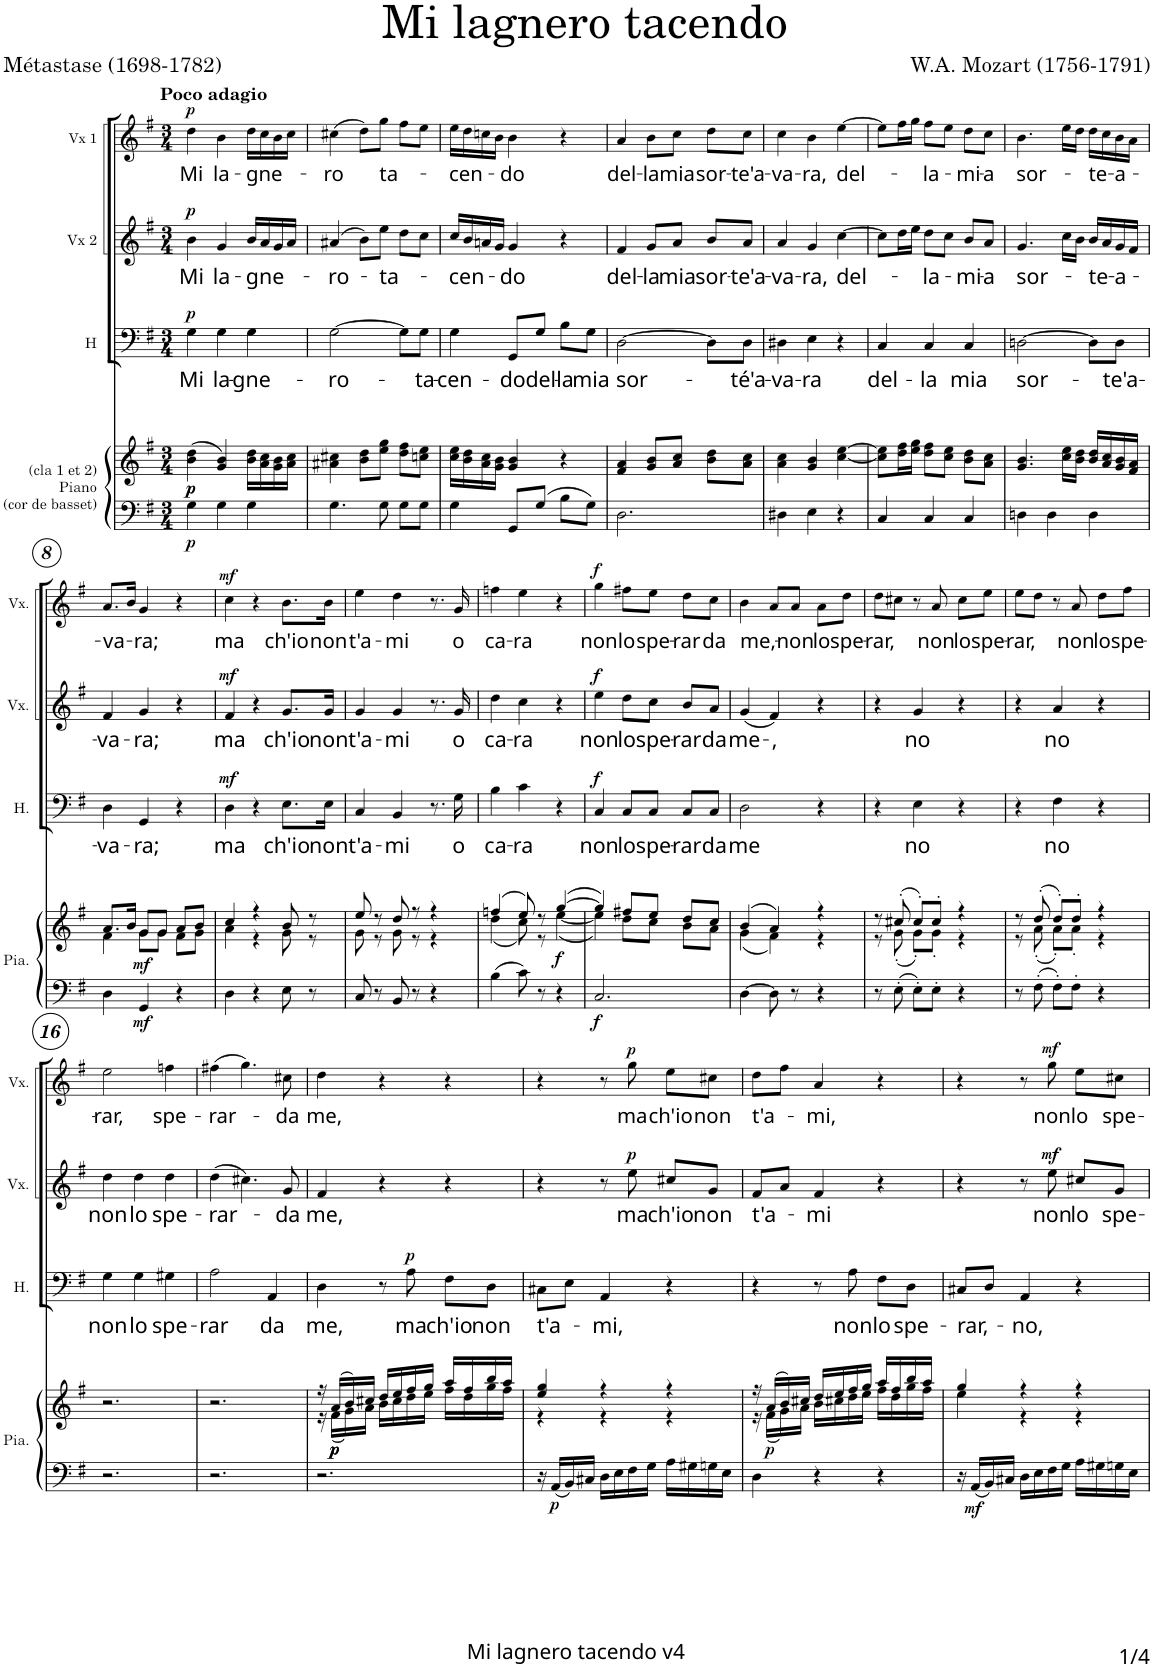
**kern	**kern	**dynam	**kern	**text	**dynam	**kern	**text	**dynam	**kern	**text	**dynam
*part4	*part4	*part4	*part3	*part3	*part3	*part2	*part2	*part2	*part1	*part1	*part1
*staff5	*staff4	*staff4/5	*staff3	*staff3	*staff3	*staff2	*staff2	*staff2	*staff1	*staff1	*staff1
*I"(cla 1 et 2) Piano (cor de basset)	*	*	*I"H	*	*	*I"Vx 2	*	*	*I"Vx 1	*	*
*I'Pia.	*	*	*I'H.	*	*	*I'Vx.	*	*	*I'Vx.	*	*
*	*	*	*	*	*	*	*	*	*stria5	*	*
*clefF4	*clefG2	*	*clefF4	*	*	*clefG2	*	*	*clefG2	*	*
*	*	*	*Trd7c12	*	*	*	*	*	*	*	*
*k[f#]	*k[f#]	*	*k[f#]	*	*	*k[f#]	*	*	*k[f#]	*	*
*M3/4	*M3/4	*	*M3/4	*	*	*M3/4	*	*	*M3/4	*	*
=1	=1	=1	=1	=1	=1	=1	=1	=1	=1	=1	=1
!	!	!	!	!	!	!	!	!	!LO:TX:a:B:t=Poco adagio	!	!
!	!	!LO:DY:b=2	!	!LO:LY:b	!	!	!LO:LY:b	!	!	!LO:LY:b	!
!	!	!LO:DY:n=1:b	!	!	!	!	!	!	!	!	!
!	!	!LO:DY:n=2:b	!	!	!LO:DY:a	!	!	!LO:DY:a	!	!	!LO:DY:a
4G\	(4b\ 4dd\	p p p	4G\	Mi	p	4b\	Mi	p	4dd\	Mi	p
!	!	!	!	!LO:LY:b	!	!	!LO:LY:b	!	!	!LO:LY:b	!
4G\	4g/ 4b/)	.	4G\	la-	.	4g/	la-	.	4b\	la-	.
!	!	!	!	!LO:LY:b	!	!	!LO:LY:b	!	!	!LO:LY:b	!
4G\	16b\ 16dd\LL	.	4G\	-gne-	.	16b/LL	-gne-	.	16dd\LL	-gne-	.
.	16a\ 16cc\	.	.	.	.	16a/	.	.	16cc\	.	.
.	16g\ 16b\	.	.	.	.	16g/	.	.	16b\	.	.
.	16a\ 16cc\JJ	.	.	.	.	16a/JJ	.	.	16cc\JJ	.	.
=2	=2	=2	=2	=2	=2	=2	=2	=2	=2	=2	=2
!	!	!	!	!LO:LY:b	!	!	!LO:LY:b	!	!	!LO:LY:b	!
4.G\	4a#X\ 4cc#X\	.	[2G\	-ro-	.	(4a#X/	-ro-	.	(4cc#X\	-ro	.
.	8b\ 8dd\L	.	.	.	.	8b\L)	.	.	8dd\L)	.	.
!	!	!	!	!	!	!	!LO:LY:b	!	!	!LO:LY:b	!
8G\	8ee\ 8gg\J	.	.	.	.	8ee\J	-ta-	.	8gg\J	ta-	.
8G\L	8dd\ 8ff#\L	.	8G\L]	.	.	8dd\L	.	.	8ff#\L	.	.
!	!	!	!	!LO:LY:b	!	!	!	!	!	!	!
8G\J	8ccn\ 8ee\J	.	8G\J	-ta-	.	8cc\J	.	.	8ee\J	.	.
=3	=3	=3	=3	=3	=3	=3	=3	=3	=3	=3	=3
!	!	!	!	!LO:LY:b	!	!	!LO:LY:b	!	!	!LO:LY:b	!
4G\	16cc\ 16ee\LL	.	4G\	-cen-	.	16cc/LL	-cen-	.	16ee\LL	-cen-	.
.	16b\ 16dd\	.	.	.	.	16b/	.	.	16dd\	.	.
.	16a\ 16cc\	.	.	.	.	16an/	.	.	16ccn\	.	.
.	16g\ 16b\JJ	.	.	.	.	16g/JJ	.	.	16b\JJ	.	.
!	!	!	!	!LO:LY:b	!	!	!LO:LY:b	!	!	!LO:LY:b	!
8GG/L	4g/ 4b/	.	8GG/L	-do	.	4g/	-do	.	4b\	-do	.
!	!	!	!	!LO:LY:b	!	!	!	!	!	!	!
8G/J	.	.	8G/J	del-	.	.	.	.	.	.	.
!	!	!	!	!LO:LY:b	!	!	!	!	!	!	!
8B\L	4r	.	8B\L	-la	.	4r	.	.	4r	.	.
!	!	!	!	!LO:LY:b	!	!	!	!	!	!	!
8G\J	.	.	8G\J	mia	.	.	.	.	.	.	.
=4	=4	=4	=4	=4	=4	=4	=4	=4	=4	=4	=4
!	!	!	!	!LO:LY:b	!	!	!LO:LY:b	!	!	!LO:LY:b	!
2.D\	4f#/ 4a/	.	[2D\	sor-	.	4f#/	del-	.	4a/	del-	.
!	!	!	!	!	!	!	!LO:LY:b	!	!	!LO:LY:b	!
.	8g/ 8b/L	.	.	.	.	8g/L	-la	.	8b\L	-la	.
!	!	!	!	!	!	!	!LO:LY:b	!	!	!LO:LY:b	!
.	8a/ 8cc/J	.	.	.	.	8a/J	mia	.	8cc\J	mia	.
!	!	!	!	!	!	!	!LO:LY:b	!	!	!LO:LY:b	!
.	8b\ 8dd\L	.	8D\L]	.	.	8b/L	sor-	.	8dd\L	sor-	.
!	!	!	!	!LO:LY:b	!	!	!LO:LY:b	!	!	!LO:LY:b	!
.	8a\ 8cc\J	.	8D\J	-té'a-	.	8a/J	-te'a-	.	8cc\J	-te'a-	.
=5	=5	=5	=5	=5	=5	=5	=5	=5	=5	=5	=5
!	!	!	!	!LO:LY:b	!	!	!LO:LY:b	!	!	!LO:LY:b	!
4D#X\	4a\ 4cc\	.	4D#X\	-va-	.	4a/	-va-	.	4cc\	-va-	.
!	!	!	!	!LO:LY:b	!	!	!LO:LY:b	!	!	!LO:LY:b	!
4E\	4g/ 4b/	.	4E\	-ra	.	4g/	-ra,	.	4b\	-ra,	.
!	!	!	!	!	!	!	!LO:LY:b	!	!	!LO:LY:b	!
4r	[4cc\ [4ee\	.	4r	.	.	[4cc\	del-	.	[4ee\	del-	.
=6	=6	=6	=6	=6	=6	=6	=6	=6	=6	=6	=6
!	!	!	!	!LO:LY:b	!	!	!	!	!	!	!
4C/	8cc\] 8ee\]L	.	4C/	del-	.	8cc\L]	.	.	8ee\L]	.	.
.	16dd\ 16ff#\L	.	.	.	.	16dd\L	.	.	16ff#\L	.	.
.	16ee\ 16gg\JJ	.	.	.	.	16ee\JJ	.	.	16gg\JJ	.	.
!	!	!	!	!LO:LY:b	!	!	!LO:LY:b	!	!	!LO:LY:b	!
4C/	8dd\ 8ff#\L	.	4C/	-la	.	8dd\L	-la-	.	8ff#\L	-la-	.
.	8cc\ 8ee\J	.	.	.	.	8cc\J	.	.	8ee\J	.	.
!	!	!	!	!LO:LY:b	!	!	!LO:LY:b	!	!	!LO:LY:b	!
4C/	8b\ 8dd\L	.	4C/	mia	.	8b/L	-mi-	.	8dd\L	-mi-	.
!	!	!	!	!	!	!	!LO:LY:b	!	!	!LO:LY:b	!
.	8a\ 8cc\J	.	.	.	.	8a/J	-a	.	8cc\J	-a	.
=7	=7	=7	=7	=7	=7	=7	=7	=7	=7	=7	=7
!	!	!	!	!LO:LY:b	!	!	!LO:LY:b	!	!	!LO:LY:b	!
4Dn\	4.g/ 4.b/	.	[2Dn\	sor-	.	4.g/	sor-	.	4.b\	sor-	.
4D\	.	.	.	.	.	.	.	.	.	.	.
.	16cc\ 16ee\LL	.	.	.	.	16cc\LL	.	.	16ee\LL	.	.
.	16b\ 16dd\JJ	.	.	.	.	16b\JJ	.	.	16dd\JJ	.	.
!	!	!	!	!	!	!	!LO:LY:b	!	!	!LO:LY:b	!
4D\	16b/ 16dd/LL	.	8D\L]	.	.	16b/LL	-te-	.	16dd\LL	-te-	.
.	16a/ 16cc/	.	.	.	.	16a/	.	.	16cc\	.	.
!	!	!	!	!LO:LY:b	!	!	!LO:LY:b	!	!	!LO:LY:b	!
.	16g/ 16b/	.	8D\J	-te'a-	.	16g/	-a-	.	16b\	a-	.
.	16f#/ 16a/JJ	.	.	.	.	16f#/JJ	.	.	16a\JJ	.	.
!!LO:LB:g=z
=8	=8	=8	=8	=8	=8	=8	=8	=8	=8	=8	=8
*	*^	*	*	*	*	*	*	*	*	*	*
!	!	!	!	!	!LO:LY:b	!	!	!LO:LY:b	!	!	!LO:LY:b	!
4D\	8.a/L	4f#\	.	4D\	-va-	.	4f#/	-va-	.	8.a/L	-va-	.
.	16b/Jk	.	.	.	.	.	.	.	.	16b/Jk	.	.
!	!	!	!LO:DY:b=2	!	!LO:LY:b	!	!	!LO:LY:b	!	!	!LO:LY:b	!
!	!	!	!LO:DY:n=1:b	!	!	!	!	!	!	!	!	!
4GG/	8g/L	8g\L	mf mf	4GG/	-ra;	.	4g/	-ra;	.	4g/	ra;	.
.	8g/J	8g\J	.	.	.	.	.	.	.	.	.	.
4r	8a/L	8f#\L	.	4r	.	.	4r	.	.	4r	.	.
.	8b/J	8g\J	.	.	.	.	.	.	.	.	.	.
=9	=9	=9	=9	=9	=9	=9	=9	=9	=9	=9	=9	=9
!	!	!	!	!	!LO:LY:b	!LO:DY:a	!	!LO:LY:b	!LO:DY:a	!	!LO:LY:b	!LO:DY:a
4D\	4cc/	4a\	.	4D\	ma	mf	4f#/	ma	mf	4cc\	ma	mf
4r	4r	4r	.	4r	.	.	4r	.	.	4r	.	.
!	!	!	!	!	!LO:LY:b	!	!	!LO:LY:b	!	!	!LO:LY:b	!
8E\	8b/	8g\	.	8.E\L	ch'io	.	8.g/L	ch'io	.	8.b\L	ch'io	.
8r	8r	8r	.	.	.	.	.	.	.	.	.	.
!	!	!	!	!	!LO:LY:b	!	!	!LO:LY:b	!	!	!LO:LY:b	!
.	.	.	.	16E\Jk	non	.	16g/Jk	non	.	16b\Jk	non	.
=10	=10	=10	=10	=10	=10	=10	=10	=10	=10	=10	=10	=10
!	!	!	!	!	!LO:LY:b	!	!	!LO:LY:b	!	!	!LO:LY:b	!
8C/	8ee/	8g\	.	4C/	t'a-	.	4g/	t'a-	.	4ee\	t'a-	.
8r	8r	8r	.	.	.	.	.	.	.	.	.	.
!	!	!	!	!	!LO:LY:b	!	!	!LO:LY:b	!	!	!LO:LY:b	!
8BB/	8dd/	8g\	.	4BB/	-mi	.	4g/	-mi	.	4dd\	-mi	.
8r	8r	8r	.	.	.	.	.	.	.	.	.	.
4r	4r	4r	.	8.r	.	.	8.r	.	.	8.r	.	.
!	!	!	!	!	!LO:LY:b	!	!	!LO:LY:b	!	!	!LO:LY:b	!
.	.	.	.	16G\	o	.	16g/	o	.	16g/	o	.
=11	=11	=11	=11	=11	=11	=11	=11	=11	=11	=11	=11	=11
!	!	!	!	!	!LO:LY:b	!	!	!LO:LY:b	!	!	!LO:LY:b	!
4B\	(4ffn/	(4dd\	.	4B\	ca-	.	4dd\	ca-	.	4ffn\	ca-	.
!	!	!	!	!	!LO:LY:b	!	!	!LO:LY:b	!	!	!LO:LY:b	!
8c\	8ee/)	8cc\)	.	4c\	-ra	.	4cc\	-ra	.	4ee\	-ra	.
8r	8r	8r	.	.	.	.	.	.	.	.	.	.
!	!	!	!LO:DY:b	!	!	!	!	!	!	!	!	!
4r	([4gg/	([4ee\	f	4r	.	.	4r	.	.	4r	.	.
=12	=12	=12	=12	=12	=12	=12	=12	=12	=12	=12	=12	=12
!	!	!	!LO:DY:b=2	!	!LO:LY:b	!LO:DY:a	!	!LO:LY:b	!LO:DY:a	!	!LO:LY:b	!LO:DY:a
2.C/	4gg/])	4ee\])	f	4C/	non	f	4ee\	non	f	4gg\	non	f
!	!	!	!	!	!LO:LY:b	!	!	!LO:LY:b	!	!	!LO:LY:b	!
.	8ff#X/L	8dd\L	.	8C/L	lo	.	8dd\L	lo	.	8ff#X\L	lo	.
!	!	!	!	!	!LO:LY:b	!	!	!LO:LY:b	!	!	!LO:LY:b	!
.	8ee/J	8cc\J	.	8C/J	spe-	.	8cc\J	spe-	.	8ee\J	spe-	.
!	!	!	!	!	!LO:LY:b	!	!	!LO:LY:b	!	!	!LO:LY:b	!
.	8dd/L	8b\L	.	8C/L	-rar	.	8b/L	-rar	.	8dd\L	-rar	.
!	!	!	!	!	!LO:LY:b	!	!	!LO:LY:b	!	!	!LO:LY:b	!
.	8cc/J	8a\J	.	8C/J	da	.	8a/J	da	.	8cc\J	da	.
=13	=13	=13	=13	=13	=13	=13	=13	=13	=13	=13	=13	=13
!	!	!	!	!	!LO:LY:b	!	!	!LO:LY:b	!	!	!LO:LY:b	!
[4D\	(4b/	(4g\	.	2D\	me	.	(4g/	me-	.	4b\	me,-	.
!	!	!	!	!	!	!	!	!LO:LY:b	!	!	!	!
8D\]	4a/)	4f#\)	.	.	.	.	4f#/)	-,	.	8a/L	.	.
!	!	!	!	!	!	!	!	!	!	!	!LO:LY:b	!
8r	.	.	.	.	.	.	.	.	.	8a/J	-non	.
!	!	!	!	!	!	!	!	!	!	!	!LO:LY:b	!
4r	4r	4r	.	4r	.	.	4r	.	.	8a\L	lo	.
!	!	!	!	!	!	!	!	!	!	!	!LO:LY:b	!
.	.	.	.	.	.	.	.	.	.	8dd\J	spe-	.
=14	=14	=14	=14	=14	=14	=14	=14	=14	=14	=14	=14	=14
!	!	!	!	!	!	!	!	!	!	!	!LO:LY:b	!
8r	8r	8r	.	4r	.	.	4r	.	.	8dd\L	-rar,	.
8E'\	(8cc#X'/	(8g'\	.	.	.	.	.	.	.	8cc#X\J	.	.
!	!	!	!	!	!LO:LY:b	!	!	!LO:LY:b	!	!	!	!
8E'\L	8cc#'/L)	8g'\L)	.	4E\	no	.	4g/	no	.	8r	.	.
!	!	!	!	!	!	!	!	!	!	!	!LO:LY:b	!
8E'\J	8cc#'/J	8g'\J	.	.	.	.	.	.	.	8a/	non	.
!	!	!	!	!	!	!	!	!	!	!	!LO:LY:b	!
4r	4r	4r	.	4r	.	.	4r	.	.	8cc#\L	lo	.
!	!	!	!	!	!	!	!	!	!	!	!LO:LY:b	!
.	.	.	.	.	.	.	.	.	.	8ee\J	spe-	.
=15	=15	=15	=15	=15	=15	=15	=15	=15	=15	=15	=15	=15
!	!	!	!	!	!	!	!	!	!	!	!LO:LY:b	!
8r	8r	8r	.	4r	.	.	4r	.	.	8ee\L	-rar,	.
8F#'\	(8dd'/	(8a'\	.	.	.	.	.	.	.	8dd\J	.	.
!	!	!	!	!	!LO:LY:b	!	!	!LO:LY:b	!	!	!	!
8F#'\L	8dd'/L)	8a'\L)	.	4F#\	no	.	4a/	no	.	8r	.	.
!	!	!	!	!	!	!	!	!	!	!	!LO:LY:b	!
8F#'\J	8dd'/J	8a'\J	.	.	.	.	.	.	.	8a/	non	.
!	!	!	!	!	!	!	!	!	!	!	!LO:LY:b	!
4r	4r	4r	.	4r	.	.	4r	.	.	8dd\L	lo	.
!	!	!	!	!	!	!	!	!	!	!	!LO:LY:b	!
.	.	.	.	.	.	.	.	.	.	8ff#\J	spe-	.
*	*v	*v	*	*	*	*	*	*	*	*	*	*
!!LO:LB:g=z
=16	=16	=16	=16	=16	=16	=16	=16	=16	=16	=16	=16
!	!	!	!	!LO:LY:b	!	!	!LO:LY:b	!	!	!LO:LY:b	!
2.r	2.r	.	4G\	non	.	4dd\	non	.	2ee\	-rar,	.
!	!	!	!	!LO:LY:b	!	!	!LO:LY:b	!	!	!	!
.	.	.	4G\	lo	.	4dd\	lo	.	.	.	.
!	!	!	!	!LO:LY:b	!	!	!LO:LY:b	!	!	!LO:LY:b	!
.	.	.	4G#X\	spe-	.	4dd\	spe-	.	4ffn\	spe-	.
=17	=17	=17	=17	=17	=17	=17	=17	=17	=17	=17	=17
!	!	!	!	!LO:LY:b	!	!	!LO:LY:b	!	!	!LO:LY:b	!
2.r	2.r	.	2A\	-rar	.	(4dd\	-rar-	.	(4ff#X\	-rar-	.
.	.	.	.	.	.	4.cc#X\)	.	.	4.gg\)	.	.
!	!	!	!	!LO:LY:b	!	!	!	!	!	!	!
.	.	.	4AA/	da	.	.	.	.	.	.	.
!	!	!	!	!	!	!	!LO:LY:b	!	!	!LO:LY:b	!
.	.	.	.	.	.	8g/	-da	.	8cc#X\	-da	.
=18	=18	=18	=18	=18	=18	=18	=18	=18	=18	=18	=18
*	*^	*	*	*	*	*	*	*	*	*	*
!	!	!	!	!	!LO:LY:b	!	!	!LO:LY:b	!	!	!LO:LY:b	!
2.r	16r	16r	.	4D\	me,	.	4f#/	me,	.	4dd\	me,	.
!	!	!	!LO:DY:b	!	!	!	!	!	!	!	!	!
!	!	!	!LO:DY:n=1:b	!	!	!	!	!	!	!	!	!
!	!	!	!LO:DY:n=2:b	!	!	!	!	!	!	!	!	!
.	(16a/LL	(16f#\LL	p p p	.	.	.	.	.	.	.	.	.
.	16b/)	16g\)	.	.	.	.	.	.	.	.	.	.
.	16cc#X/JJ	16a\JJ	.	.	.	.	.	.	.	.	.	.
.	16dd/LL	16b\LL	.	8r	.	.	4r	.	.	4r	.	.
.	16ee/	16cc#\	.	.	.	.	.	.	.	.	.	.
!	!	!	!	!	!LO:LY:b	!LO:DY:a	!	!	!	!	!	!
.	16ff#/	16dd\	.	8A\	ma	p	.	.	.	.	.	.
.	16gg/JJ	16ee\JJ	.	.	.	.	.	.	.	.	.	.
!	!	!	!	!	!LO:LY:b	!	!	!	!	!	!	!
.	16aa/LL	16ff#\LL	.	8F#\L	ch'io	.	4r	.	.	4r	.	.
.	16ff#/	16dd\	.	.	.	.	.	.	.	.	.	.
!	!	!	!	!	!LO:LY:b	!	!	!	!	!	!	!
.	16bb/	16gg\	.	8D\J	non	.	.	.	.	.	.	.
.	16aa/JJ	16ff#\JJ	.	.	.	.	.	.	.	.	.	.
=19	=19	=19	=19	=19	=19	=19	=19	=19	=19	=19	=19	=19
!	!	!	!	!	!LO:LY:b	!	!	!	!	!	!	!
16r	4ee/ 4gg/	4r	.	8C#X\L	t'a-	.	4r	.	.	4r	.	.
!	!	!	!LO:DY:b=2	!	!	!	!	!	!	!	!	!
16AA/LL	.	.	p	.	.	.	.	.	.	.	.	.
16BB/	.	.	.	8E\J	.	.	.	.	.	.	.	.
16C#X/JJ	.	.	.	.	.	.	.	.	.	.	.	.
!	!	!	!	!	!LO:LY:b	!	!	!	!	!	!	!
16D\LL	4r	4r	.	4AA/	-mi,	.	8r	.	.	8r	.	.
16E\	.	.	.	.	.	.	.	.	.	.	.	.
!	!	!	!	!	!	!	!	!LO:LY:b	!LO:DY:a	!	!LO:LY:b	!LO:DY:a
16F#\	.	.	.	.	.	.	8ee\	ma	p	8gg\	ma	p
16G\JJ	.	.	.	.	.	.	.	.	.	.	.	.
!	!	!	!	!	!	!	!	!LO:LY:b	!	!	!LO:LY:b	!
16A\LL	4r	4r	.	4r	.	.	8cc#X/L	ch'io	.	8ee\L	ch'io	.
16G#X\	.	.	.	.	.	.	.	.	.	.	.	.
!	!	!	!	!	!	!	!	!LO:LY:b	!	!	!LO:LY:b	!
16Gn\	.	.	.	.	.	.	8g/J	non	.	8cc#X\J	non	.
16E\JJ	.	.	.	.	.	.	.	.	.	.	.	.
=20	=20	=20	=20	=20	=20	=20	=20	=20	=20	=20	=20	=20
!	!	!	!	!	!	!	!	!LO:LY:b	!	!	!LO:LY:b	!
4D\	16r	16r	.	4r	.	.	8f#/L	t'a-	.	8dd\L	t'a-	.
!	!	!	!LO:DY:b	!	!	!	!	!	!	!	!	!
.	(16a/LL	(16f#\LL	p	.	.	.	.	.	.	.	.	.
.	16b/)	16g\)	.	.	.	.	8a/J	.	.	8ff#\J	.	.
.	16cc#X/JJ	16a\JJ	.	.	.	.	.	.	.	.	.	.
!	!	!	!	!	!	!	!	!LO:LY:b	!	!	!LO:LY:b	!
4r	16dd/LL	16b\LL	.	8r	.	.	4f#/	-mi	.	4a/	-mi,	.
.	16ee/	16cc#X\	.	.	.	.	.	.	.	.	.	.
!	!	!	!	!	!LO:LY:b	!	!	!	!	!	!	!
.	16ff#/	16dd\	.	8A\	non	.	.	.	.	.	.	.
.	16gg/JJ	16ee\JJ	.	.	.	.	.	.	.	.	.	.
!	!	!	!	!	!LO:LY:b	!	!	!	!	!	!	!
4r	16aa/LL	16ff#\LL	.	8F#\L	lo	.	4r	.	.	4r	.	.
.	16ff#/	16dd\	.	.	.	.	.	.	.	.	.	.
!	!	!	!	!	!LO:LY:b	!	!	!	!	!	!	!
.	16bb/	16gg\	.	8D\J	spe-	.	.	.	.	.	.	.
.	16aa/JJ	16ff#\JJ	.	.	.	.	.	.	.	.	.	.
=21	=21	=21	=21	=21	=21	=21	=21	=21	=21	=21	=21	=21
!	!	!	!	!	!LO:LY:b	!	!	!	!	!	!	!
16r	4gg/	4ee\	.	8C#X/L	-rar,-	.	4r	.	.	4r	.	.
!	!	!	!LO:DY:b=2	!	!	!	!	!	!	!	!	!
16AA/LL	.	.	mf	.	.	.	.	.	.	.	.	.
16BB/	.	.	.	8D/J	.	.	.	.	.	.	.	.
16C#X/JJ	.	.	.	.	.	.	.	.	.	.	.	.
!	!	!	!	!	!LO:LY:b	!	!	!	!	!	!	!
16D\LL	4r	4r	.	4AA/	-no,	.	8r	.	.	8r	.	.
16E\	.	.	.	.	.	.	.	.	.	.	.	.
!	!	!	!	!	!	!	!	!LO:LY:b	!LO:DY:a	!	!LO:LY:b	!LO:DY:a
16F#\	.	.	.	.	.	.	8ee\	non	mf	8gg\	non	mf
16G\JJ	.	.	.	.	.	.	.	.	.	.	.	.
!	!	!	!	!	!	!	!	!LO:LY:b	!	!	!LO:LY:b	!
16A\LL	4r	4r	.	4r	.	.	8cc#X/L	lo	.	8ee\L	lo	.
16G#X\	.	.	.	.	.	.	.	.	.	.	.	.
!	!	!	!	!	!	!	!	!LO:LY:b	!	!	!LO:LY:b	!
16Gn\	.	.	.	.	.	.	8g/J	spe-	.	8cc#X\J	spe-	.
16E\JJ	.	.	.	.	.	.	.	.	.	.	.	.
*	*v	*v	*	*	*	*	*	*	*	*	*	*
=	=	=	=	=	=	=	=	=	=	=	=
*-	*-	*-	*-	*-	*-	*-	*-	*-	*-	*-	*-
